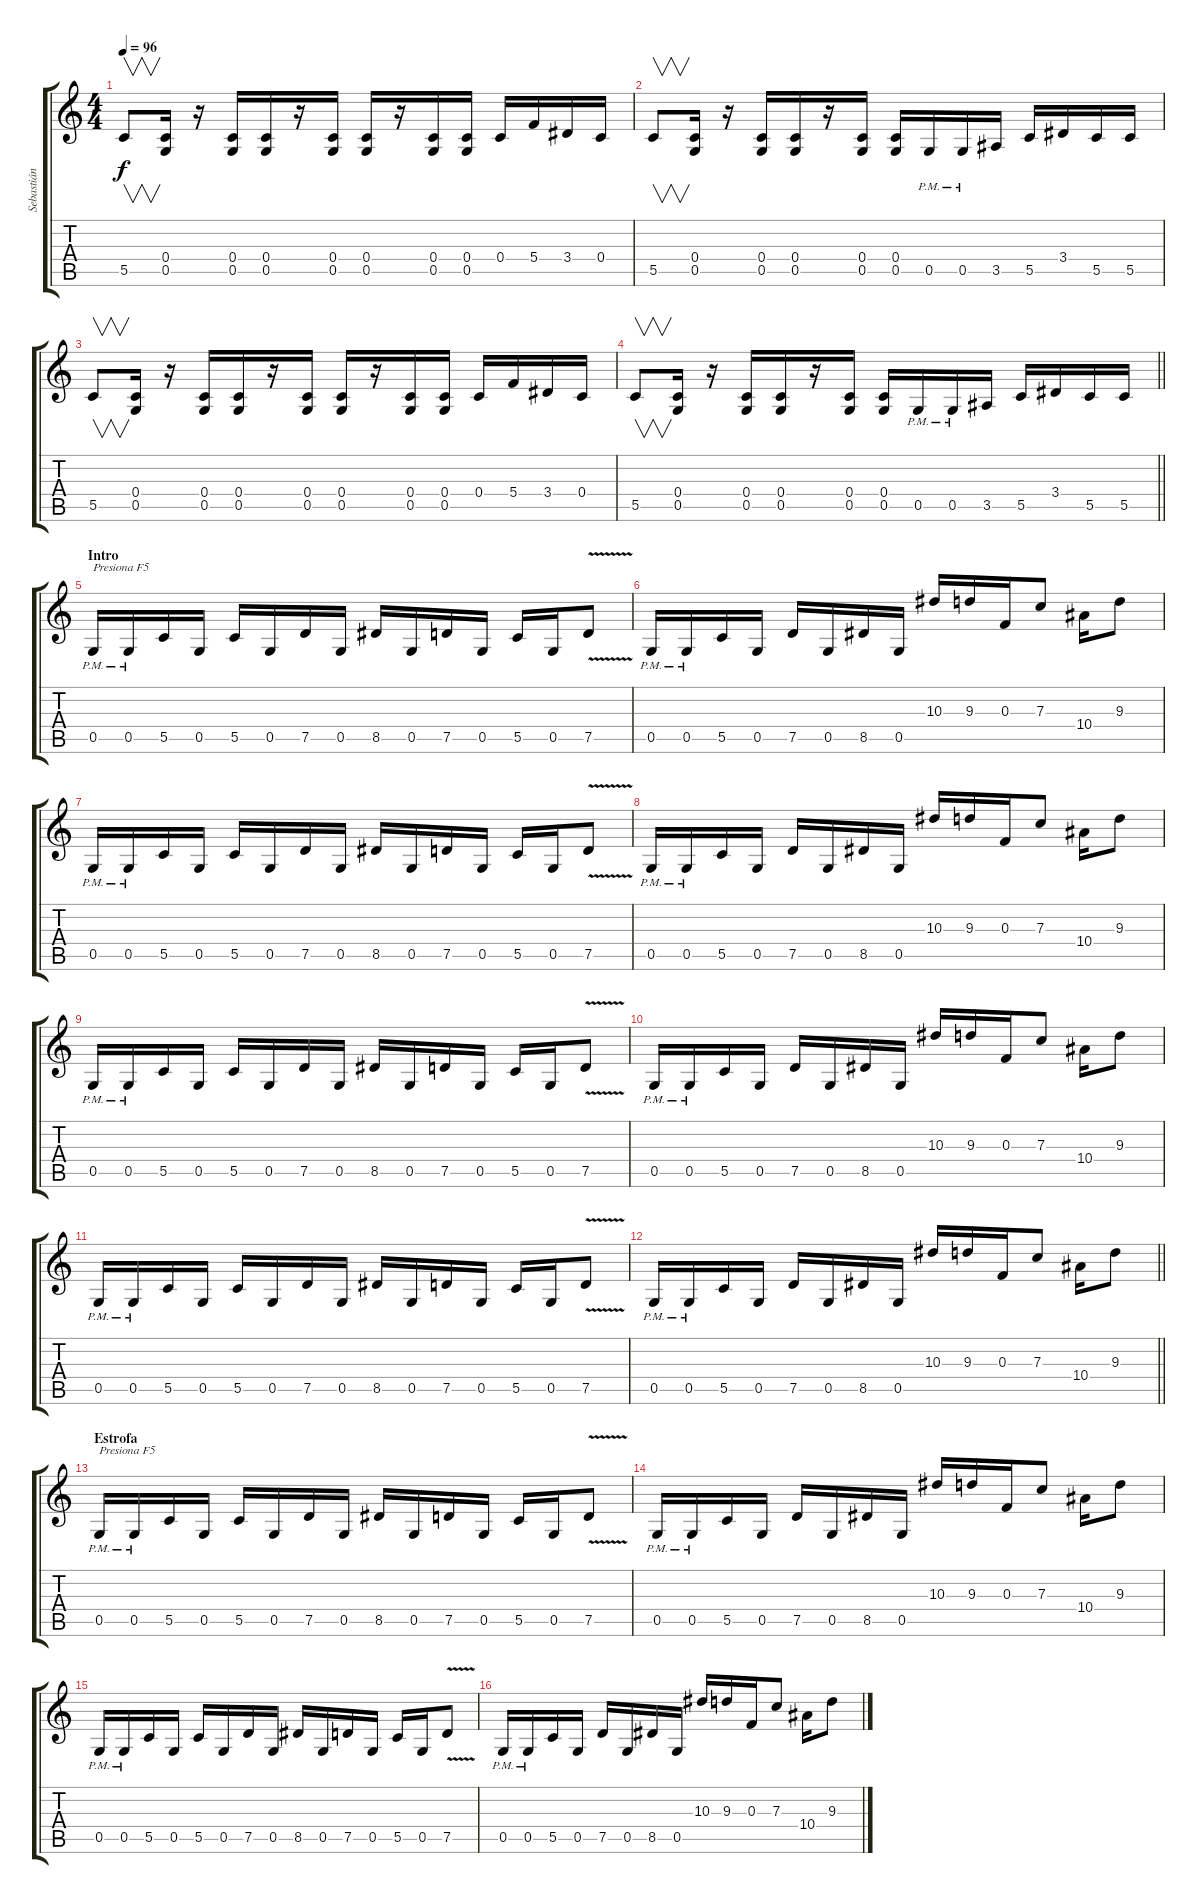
\track ("Sebastián" "Sebastián") {instrument distortionguitar}
\staff {score tabs}
\tuning (D4 A3 F3 C3 G2 D2) {hide}
\ts (4 4)
\tempo 96
\clef g2
\ks c
5.5.8{v dy f} (0.4 0.5).16 r.16 (0.4 0.5).16 (0.4 0.5).16 r.16 (0.4 0.5).16 (0.4 0.5).16 r.16 (0.4 0.5).16 (0.4 0.5).16 0.4.16 5.4.16 3.4.16 0.4.16 |
5.5.8{v} (0.4 0.5).16 r.16 (0.4 0.5).16 (0.4 0.5).16 r.16 (0.4 0.5).16 (0.4 0.5).16 0.5{pm}.16 0.5{pm}.16 3.5.16 5.5.16 3.4.16 5.5.16 5.5.16 |
5.5.8{v} (0.4 0.5).16 r.16 (0.4 0.5).16 (0.4 0.5).16 r.16 (0.4 0.5).16 (0.4 0.5).16 r.16 (0.4 0.5).16 (0.4 0.5).16 0.4.16 5.4.16 3.4.16 0.4.16 |
\barLineRight lightlight
5.5.8{v} (0.4 0.5).16 r.16 (0.4 0.5).16 (0.4 0.5).16 r.16 (0.4 0.5).16 (0.4 0.5).16 0.5{pm}.16 0.5{pm}.16 3.5.16 5.5.16 3.4.16 5.5.16 5.5.16 |
\section ("" "Intro")
0.5{pm}.16{txt "Presiona F5"} 0.5{pm}.16 5.5.16 0.5.16 5.5.16 0.5.16 7.5.16 0.5.16 8.5.16 0.5.16 7.5.16 0.5.16 5.5.16 0.5.16 7.5{v}.8 |
0.5{pm}.16 0.5{pm}.16 5.5.16 0.5.16 7.5.16 0.5.16 8.5.16 0.5.16 10.3.16 9.3.16 0.3.16 7.3.8 10.4.16 9.3.8 |
0.5{pm}.16 0.5{pm}.16 5.5.16 0.5.16 5.5.16 0.5.16 7.5.16 0.5.16 8.5.16 0.5.16 7.5.16 0.5.16 5.5.16 0.5.16 7.5{v}.8 |
0.5{pm}.16 0.5{pm}.16 5.5.16 0.5.16 7.5.16 0.5.16 8.5.16 0.5.16 10.3.16 9.3.16 0.3.16 7.3.8 10.4.16 9.3.8 |
0.5{pm}.16 0.5{pm}.16 5.5.16 0.5.16 5.5.16 0.5.16 7.5.16 0.5.16 8.5.16 0.5.16 7.5.16 0.5.16 5.5.16 0.5.16 7.5{v}.8 |
0.5{pm}.16 0.5{pm}.16 5.5.16 0.5.16 7.5.16 0.5.16 8.5.16 0.5.16 10.3.16 9.3.16 0.3.16 7.3.8 10.4.16 9.3.8 |
0.5{pm}.16 0.5{pm}.16 5.5.16 0.5.16 5.5.16 0.5.16 7.5.16 0.5.16 8.5.16 0.5.16 7.5.16 0.5.16 5.5.16 0.5.16 7.5{v}.8 |
\barLineRight lightlight
0.5{pm}.16 0.5{pm}.16 5.5.16 0.5.16 7.5.16 0.5.16 8.5.16 0.5.16 10.3.16 9.3.16 0.3.16 7.3.8 10.4.16 9.3.8 |
\section ("" "Estrofa ")
0.5{pm}.16{txt "Presiona F5"} 0.5{pm}.16 5.5.16 0.5.16 5.5.16 0.5.16 7.5.16 0.5.16 8.5.16 0.5.16 7.5.16 0.5.16 5.5.16 0.5.16 7.5{v}.8 |
0.5{pm}.16 0.5{pm}.16 5.5.16 0.5.16 7.5.16 0.5.16 8.5.16 0.5.16 10.3.16 9.3.16 0.3.16 7.3.8 10.4.16 9.3.8 |
0.5{pm}.16 0.5{pm}.16 5.5.16 0.5.16 5.5.16 0.5.16 7.5.16 0.5.16 8.5.16 0.5.16 7.5.16 0.5.16 5.5.16 0.5.16 7.5{v}.8 |
0.5{pm}.16 0.5{pm}.16 5.5.16 0.5.16 7.5.16 0.5.16 8.5.16 0.5.16 10.3.16 9.3.16 0.3.16 7.3.8 10.4.16 9.3.8
